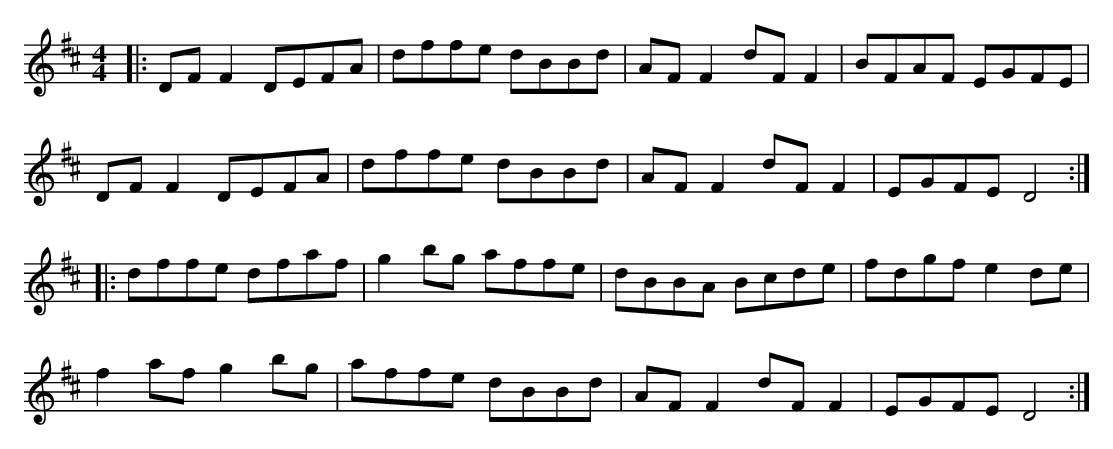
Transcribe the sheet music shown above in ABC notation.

X:1
M:4/4
K:D
|:DF F2 DEFA|dffe dBBd|AF F2 dF F2|BFAF EGFE|
DF F2 DEFA|dffe dBBd|AF F2 dF F2|EGFE D4:|
|:dffe dfaf|g2 bg affe|dBBA Bcde|fdgf e2 de|
f2 af g2 bg|affe dBBd|AF F2 dF F2|EGFE D4:|
